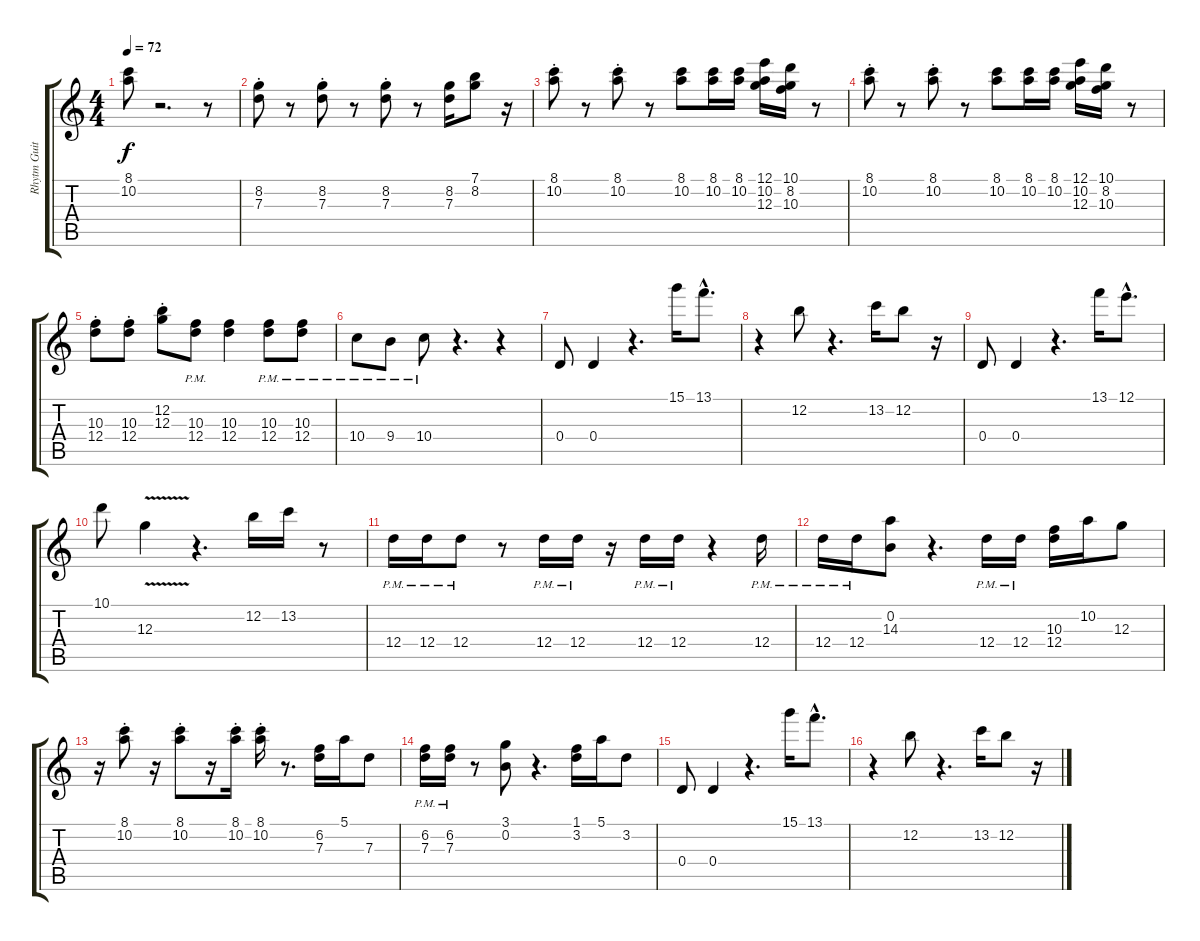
\track ("Rhytm Guitar (Gilmour)" "Rhytm Guit") {instrument distortionguitar}
\staff {score tabs}
\tuning (E4 B3 G3 D3 A2 E2) {hide}
\ts (4 4)
\tempo 72
\clef g2
\ks c
(8.1 10.2).8{dy f} r.2{d} r.8 |
(8.2{st} 7.3{st}).8 r.8 (8.2{st} 7.3{st}).8 r.8 (8.2{st} 7.3{st}).8 r.8 (8.2 7.3).16 (7.1 8.2).8 r.16 |
(8.1{st} 10.2{st}).8 r.8 (8.1{st} 10.2{st}).8 r.8 (8.1 10.2).8 (8.1 10.2).16 (8.1 10.2).16 (12.1 10.2 12.3).16 (10.1 8.2 10.3).16 r.8 |
(8.1{st} 10.2{st}).8 r.8 (8.1{st} 10.2{st}).8 r.8 (8.1 10.2).8 (8.1 10.2).16 (8.1 10.2).16 (12.1 10.2 12.3).16 (10.1 8.2 10.3).16 r.8 |
(10.3{st} 12.4{st}).8 (10.3{st} 12.4{st}).8 (12.2{st} 12.3{st}).8 (10.3{pm} 12.4{pm}).8 (10.3 12.4).4 (10.3{pm} 12.4{pm}).8 (10.3{pm} 12.4{pm}).8 |
10.4{pm}.8 9.4{pm}.8 10.4{pm}.8 r.4{d} r.4 |
0.4.8 0.4.4 r.4{d} 15.1.16 13.1{hac}.8{d} |
r.4 12.2.8 r.4{d} 13.2.16 12.2.8 r.16 |
0.4.8 0.4.4 r.4{d} 13.1.16 12.1{hac}.8{d} |
10.1.8 12.3{v}.4 r.4{d} 12.2.16 13.2.16 r.8 |
12.4{pm}.16 12.4{pm}.16 12.4{pm}.8 r.8 12.4{pm}.16 12.4{pm}.16 r.16 12.4{pm}.16 12.4{pm}.16 r.4 12.4{pm}.16 |
12.4{pm}.16 12.4{pm}.16 (0.2 14.3).8 r.4{d} 12.4{pm}.16 12.4{pm}.16 (10.3 12.4).16 10.2.16 12.3.8 |
r.16 (8.1{st} 10.2{st}).8 r.16 (8.1{st} 10.2{st}).8 r.16 (8.1{st} 10.2{st}).16 (8.1{st} 10.2{st}).16 r.8{d} (6.2 7.3).16 5.1.16 7.3.8 |
(6.2{pm} 7.3{pm}).16 (6.2{pm} 7.3{pm}).16 r.8 (3.1 0.2).8 r.4{d} (1.1 3.2).16 5.1.16 3.2.8 |
0.4.8 0.4.4 r.4{d} 15.1.16 13.1{hac}.8{d} |
r.4 12.2.8 r.4{d} 13.2.16 12.2.8 r.16
